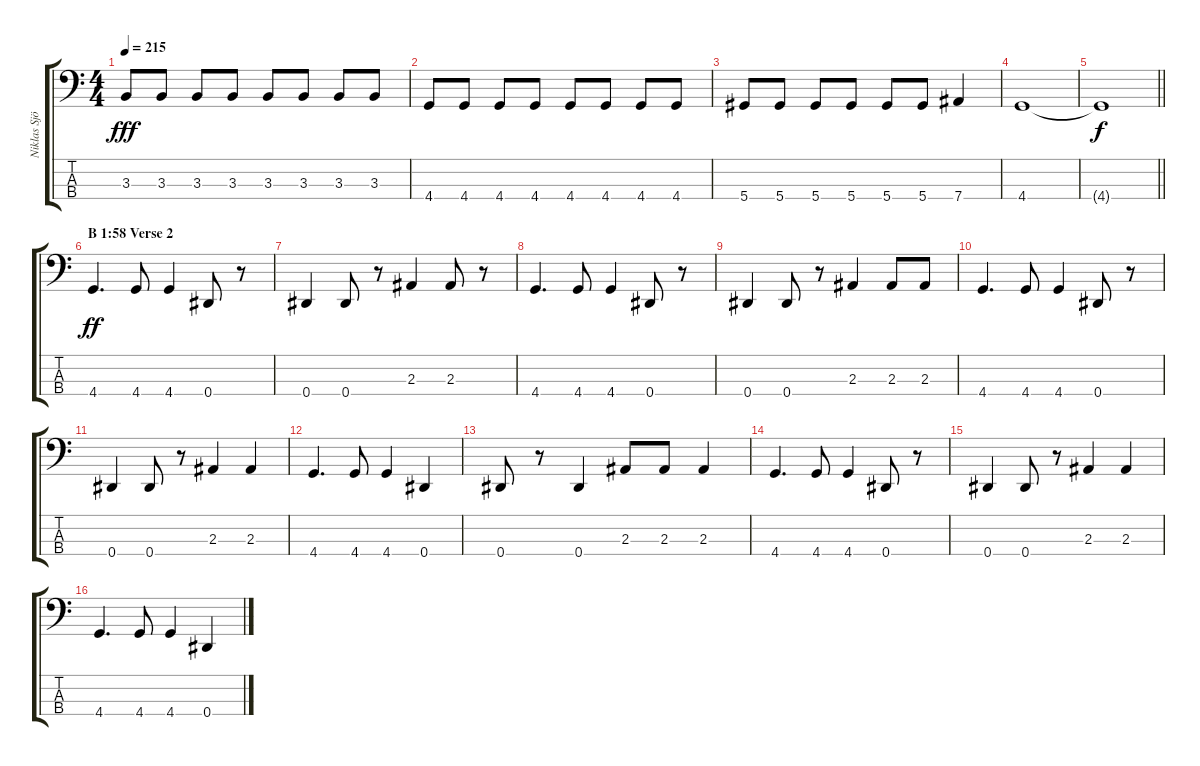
\track ("Niklas Sjöström     (Bass Guitar)" "Niklas Sjö") {instrument electricbassfinger}
\staff {score tabs}
\tuning (Gb2 Db2 Ab1 Eb1) {hide}
\ts (4 4)
\tempo 215
\clef f4
\ks c
3.3.8{dy fff} 3.3.8 3.3.8 3.3.8 3.3.8 3.3.8 3.3.8 3.3.8 |
4.4.8 4.4.8 4.4.8 4.4.8 4.4.8 4.4.8 4.4.8 4.4.8 |
5.4.8 5.4.8 5.4.8 5.4.8 5.4.8 5.4.8 7.4.4 |
4.4.1 |
\barLineRight lightlight
4.4{t}.1{dy f} |
\section ("" "B 1:58 Verse 2")
4.4.4{d dy ff} 4.4.8 4.4.4 0.4.8 r.8 |
0.4.4 0.4.8 r.8 2.3.4 2.3.8 r.8 |
4.4.4{d} 4.4.8 4.4.4 0.4.8 r.8 |
0.4.4 0.4.8 r.8 2.3.4 2.3.8 2.3.8 |
4.4.4{d} 4.4.8 4.4.4 0.4.8 r.8 |
0.4.4 0.4.8 r.8 2.3.4 2.3.4 |
4.4.4{d} 4.4.8 4.4.4 0.4.4 |
0.4.8 r.8 0.4.4 2.3.8 2.3.8 2.3.4 |
4.4.4{d} 4.4.8 4.4.4 0.4.8 r.8 |
0.4.4 0.4.8 r.8 2.3.4 2.3.4 |
4.4.4{d} 4.4.8 4.4.4 0.4.4
